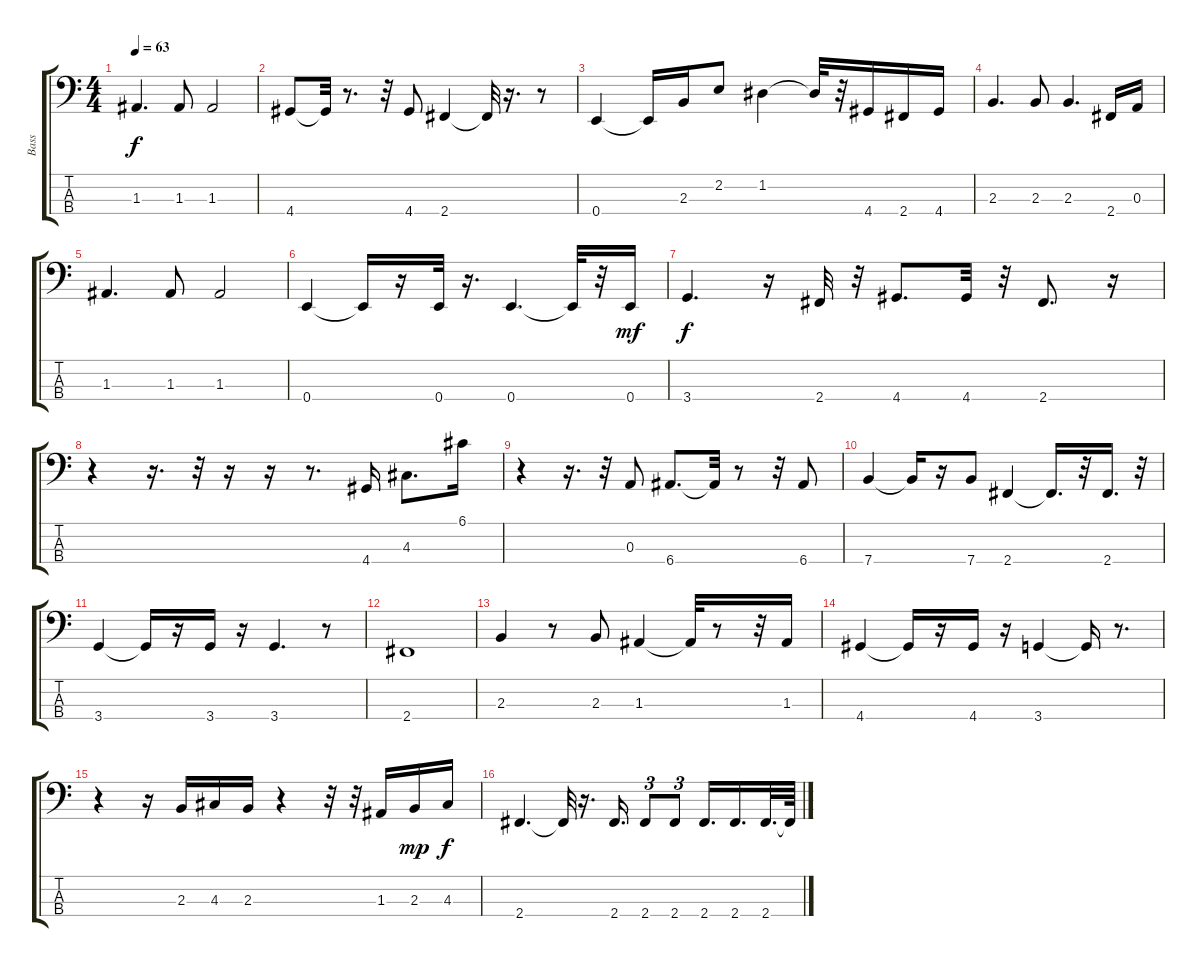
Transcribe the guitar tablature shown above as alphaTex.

\track ("Bass" "Bass") {instrument electricbassfinger}
\staff {score tabs}
\tuning (G2 D2 A1 E1) {hide}
\ts (4 4)
\tempo 63
\clef f4
\ks c
1.3.4{d dy f} 1.3.8 1.3.2 |
4.4.8 4.4{t}.32 r.8{d} r.32 4.4.8 2.4.4 2.4{t}.32 r.16{d} r.8 |
0.4.4 0.4{t}.16 2.3.16 2.2.8 1.2.4 1.2{t}.32 r.32 4.4.16 2.4.16 4.4.16 |
2.3.4{d} 2.3.8 2.3.4{d} 2.4.16 0.3.16 |
1.3.4{d} 1.3.8 1.3.2 |
0.4.4 0.4{t}.16 r.16 0.4.32 r.16{d} 0.4.4{d} 0.4{t}.32 r.32 0.4.16{dy mf} |
3.4.4{d dy f} r.16 2.4.32 r.32 4.4.8{d} 4.4.32 r.32 2.4.8{d} r.16 |
r.4 r.16{d} r.32 r.16 r.16 r.8{d} 4.4.16 4.3.8{d} 6.1.16 |
r.4 r.16{d} r.32 0.3.8 6.4.8{d} 6.4{t}.32 r.8 r.32 6.4.8 |
7.4.4 7.4{t}.16 r.16 7.4.8 2.4.4 2.4{t}.16{d} r.32 2.4.16{d} r.32 |
3.4.4 3.4{t}.16 r.16 3.4.16 r.16 3.4.4{d} r.8 |
2.4.1 |
2.3.4 r.8 2.3.8 1.3.4 1.3{t}.32 r.8 r.32 1.3.16 |
4.4.4 4.4{t}.16 r.16 4.4.16 r.16 3.4.4 3.4{t}.16 r.8{d} |
r.4 r.16 2.3.16 4.3.16 2.3.16 r.4 r.32 r.32 1.3.16 2.3.16{dy mp} 4.3.16{dy f} |
2.4.4{d} 2.4{t}.32 r.16{d} 2.4.16{d} 2.4.8{tu (3 2)} 2.4.8{tu (3 2)} 2.4.16{d} 2.4.16{d} 2.4.32{d} 2.4{t}.64
